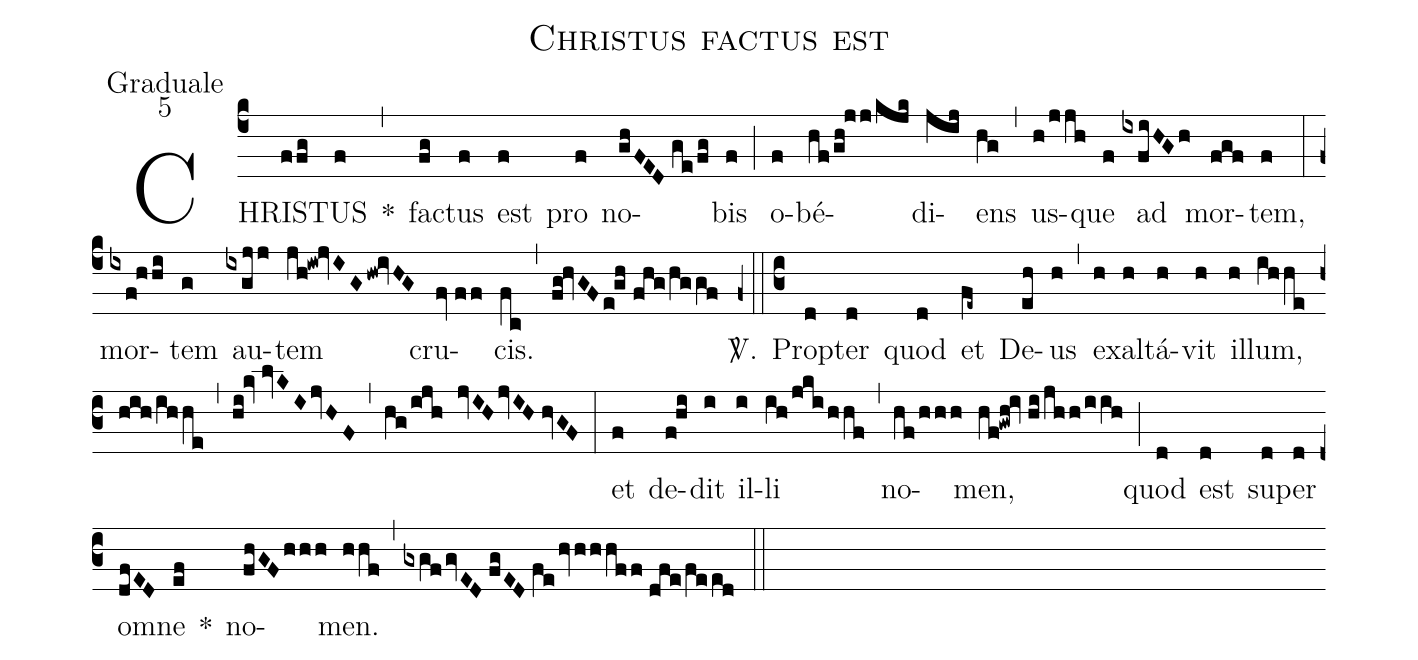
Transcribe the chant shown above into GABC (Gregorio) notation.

name:Christus factus est;
office-part:Graduale;
mode:5;
%%
(c4) CHRIS(ffg)TUS(f) *(,) fac(fg)tus(f) est(f) pro(f) no(ghFED//ge/fg)bis(f) (;) o(f)bé(hf/gh!jj/kjk)di(jij)ens(hg) (,) us(h/jjh)que(f) ad(ixfiHGh) mor(fgf)tem,(f) (:) mor(ixf!hhi)tem(g) au(ixgjj)tem(jh!iw!jvIGhw!ivHG) cru(fv//ff)cis.(fc) (,) (fg!hvGF/e!gh//fhg/hggf) <sp>V/</sp>.(z0::c3)  Prop(d)ter(d) quod(d) et(fe~) De(eh)us(h) (,) e(h)xal(h)tá(h)vit(h) il(h)lum,(ihhe//hih/ihhe) (,) (hi!kv//lvKIjvHF) (,) (hg/ijh jvIHjvIH//hvGF) (:) et(f) de(f!hi)dit(i) il(i)li(ih/jki/hhf) (,) no(hf/hhh)men,(hf!gwh!iv//hi/jhh/iih) (;) quod(d) est(d) su(d)per(d) om(dfED)ne(ef) *() no(fhGFhhh)men.(hhf) (,) (gxgfgvED//fgED//fehvhhhff//dfe/feed) (::)
